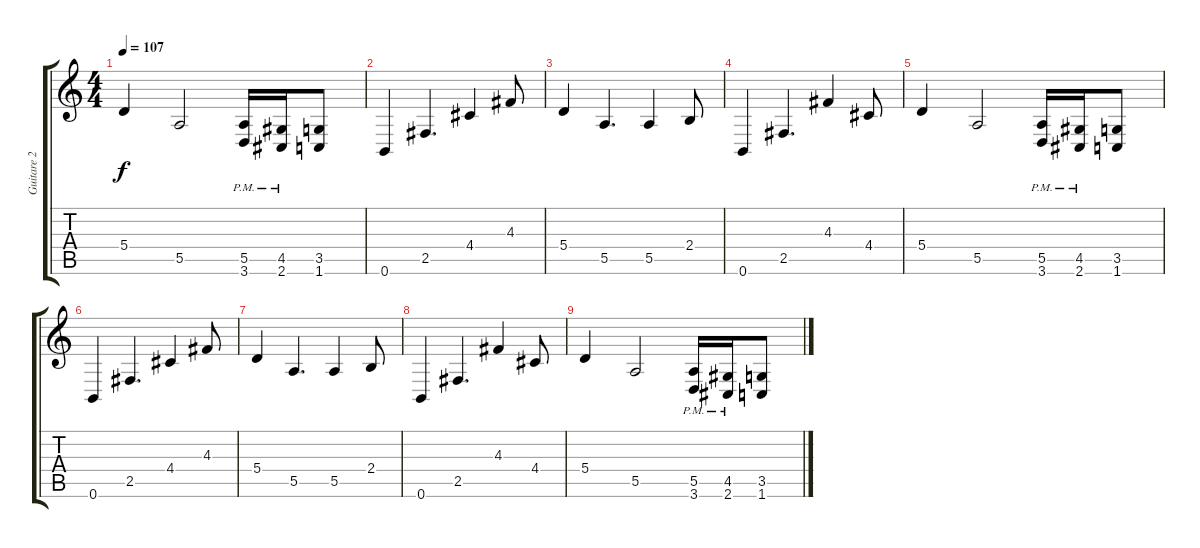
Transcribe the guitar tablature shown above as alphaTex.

\track ("Guitare 2" "Guitare 2") {instrument distortionguitar}
\staff {score tabs}
\tuning (B3 Gb3 D3 A2 E2 B1) {hide}
\ts (4 4)
\tempo 107
\clef g2
\ks c
5.4.4{dy f} 5.5.2 (5.5{pm} 3.6{pm}).16 (4.5{pm} 2.6{pm}).16 (3.5 1.6).8 |
0.6.4 2.5.4{d} 4.4.4 4.3.8 |
5.4.4 5.5.4{d} 5.5.4 2.4.8 |
0.6.4 2.5.4{d} 4.3.4 4.4.8 |
5.4.4 5.5.2 (5.5{pm} 3.6{pm}).16 (4.5{pm} 2.6{pm}).16 (3.5 1.6).8 |
0.6.4 2.5.4{d} 4.4.4 4.3.8 |
5.4.4 5.5.4{d} 5.5.4 2.4.8 |
0.6.4 2.5.4{d} 4.3.4 4.4.8 |
5.4.4 5.5.2 (5.5{pm} 3.6{pm}).16 (4.5{pm} 2.6{pm}).16 (3.5 1.6).8
